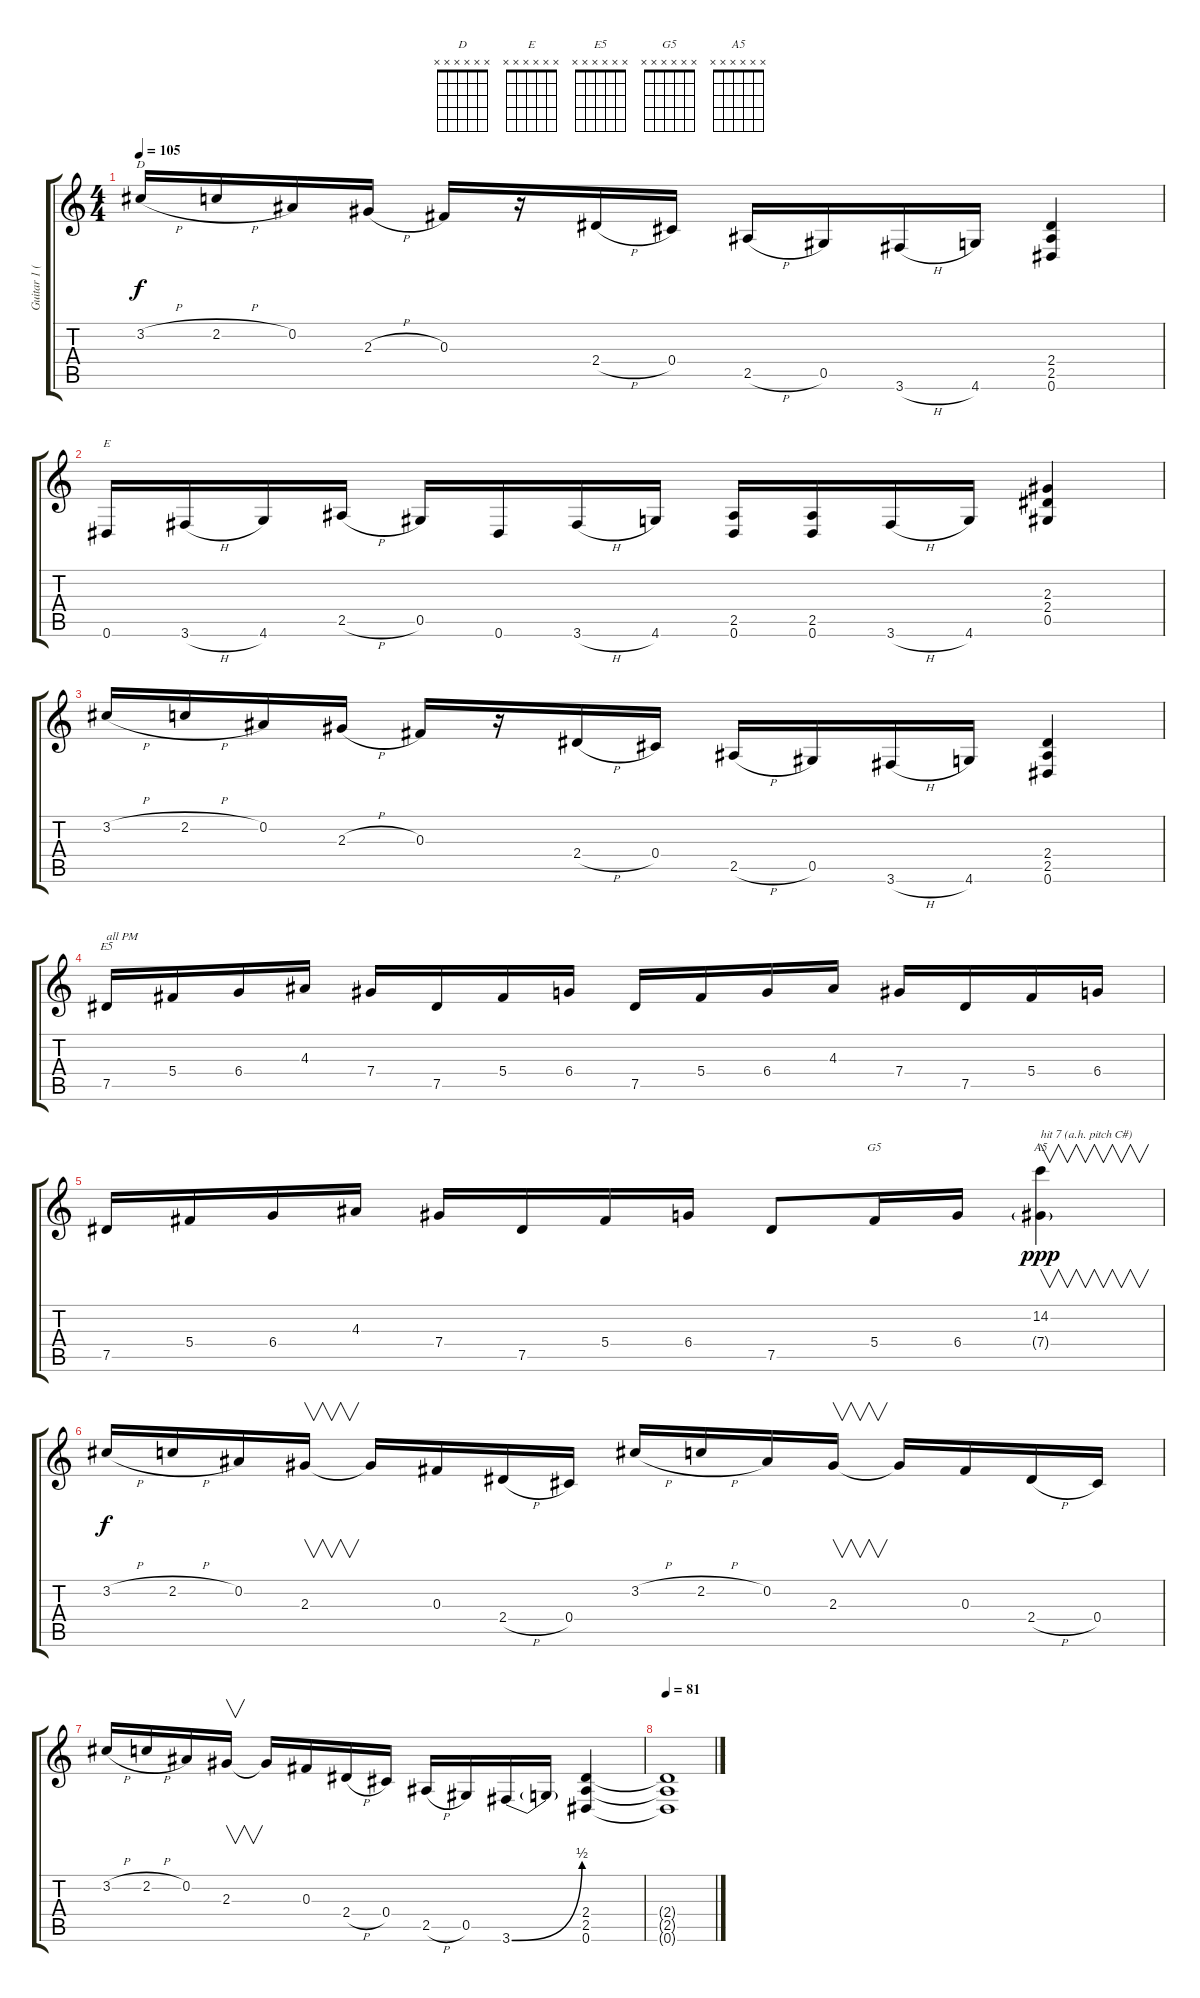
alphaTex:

\track ("Guitar 1 (Slash)" "Guitar 1 (") {instrument overdrivenguitar}
\staff {score tabs}
\tuning (Eb4 Bb3 Gb3 Db3 Ab2 Eb2) {hide}
\chord ("D" x x x x x x) {firstfret 0}
\chord ("E" x x x x x x) {firstfret 0}
\chord ("E5" x x x x x x) {firstfret 0}
\chord ("G5" x x x x x x) {firstfret 0}
\chord ("A5" x x x x x x) {firstfret 0}
\ts (4 4)
\tempo 105
\clef g2
\ks c
3.2{h}.16{ch "D" dy f} 2.2{h}.16 0.2.16 2.3{h}.16 0.3.16 r.16 2.4{h}.16 0.4.16 2.5{h}.16 0.5.16 3.6{h}.16 4.6.16 (2.4 2.5 0.6).4 |
0.6.16{ch "E"} 3.6{h}.16 4.6.16 2.5{h}.16 0.5.16 0.6.16 3.6{h}.16 4.6.16 (2.5 0.6).16 (2.5 0.6).16 3.6{h}.16 4.6.16 (2.3 2.4 0.5).4 |
3.2{h}.16 2.2{h}.16 0.2.16 2.3{h}.16 0.3.16 r.16 2.4{h}.16 0.4.16 2.5{h}.16 0.5.16 3.6{h}.16 4.6.16 (2.4 2.5 0.6).4 |
7.5.16{ch "E5" txt "all PM"} 5.4.16 6.4.16 4.3.16 7.4.16 7.5.16 5.4.16 6.4.16 7.5.16 5.4.16 6.4.16 4.3.16 7.4.16 7.5.16 5.4.16 6.4.16 |
7.5.16 5.4.16 6.4.16 4.3.16 7.4.16 7.5.16 5.4.16 6.4.16 7.5.8 5.4.16{ch "G5"} 6.4.16 (14.2 7.4{g}).4{v ch "A5" txt "hit 7 (a.h. pitch C#)" dy ppp} |
3.2{h}.16{dy f} 2.2{h}.16 0.2.16 2.3.16{v} 2.3{t}.16 0.3.16 2.4{h}.16 0.4.16 3.2{h}.16 2.2{h}.16 0.2.16 2.3.16{v} 2.3{t}.16 0.3.16 2.4{h}.16 0.4.16 |
3.2{h}.16 2.2{h}.16 0.2.16 2.3.16{v} 2.3{t}.16 0.3.16 2.4{h}.16 0.4.16 2.5{h}.16 0.5.16 3.6{be (bend 0 0 60 2)}.16 3.6{t}.16 (2.4 2.5 0.6).4 |
\tempo 81
(2.4{t} 2.5{t} 0.6{t}).1
